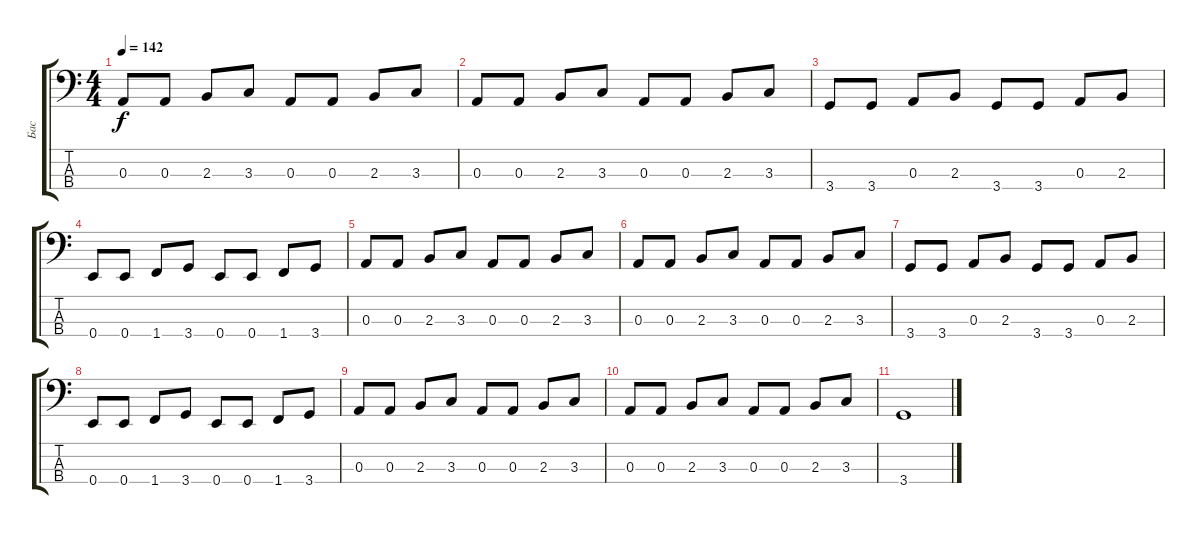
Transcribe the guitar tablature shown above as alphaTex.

\track ("Бас" "Бас") {instrument synthbass2}
\staff {score tabs}
\tuning (G2 D2 A1 E1) {hide}
\ts (4 4)
\tempo 142
\clef f4
\ks c
0.3.8{dy f} 0.3.8 2.3.8 3.3.8 0.3.8 0.3.8 2.3.8 3.3.8 |
0.3.8 0.3.8 2.3.8 3.3.8 0.3.8 0.3.8 2.3.8 3.3.8 |
3.4.8 3.4.8 0.3.8 2.3.8 3.4.8 3.4.8 0.3.8 2.3.8 |
0.4.8 0.4.8 1.4.8 3.4.8 0.4.8 0.4.8 1.4.8 3.4.8 |
0.3.8 0.3.8 2.3.8 3.3.8 0.3.8 0.3.8 2.3.8 3.3.8 |
0.3.8 0.3.8 2.3.8 3.3.8 0.3.8 0.3.8 2.3.8 3.3.8 |
3.4.8 3.4.8 0.3.8 2.3.8 3.4.8 3.4.8 0.3.8 2.3.8 |
0.4.8 0.4.8 1.4.8 3.4.8 0.4.8 0.4.8 1.4.8 3.4.8 |
0.3.8 0.3.8 2.3.8 3.3.8 0.3.8 0.3.8 2.3.8 3.3.8 |
0.3.8 0.3.8 2.3.8 3.3.8 0.3.8 0.3.8 2.3.8 3.3.8 |
3.4.1
